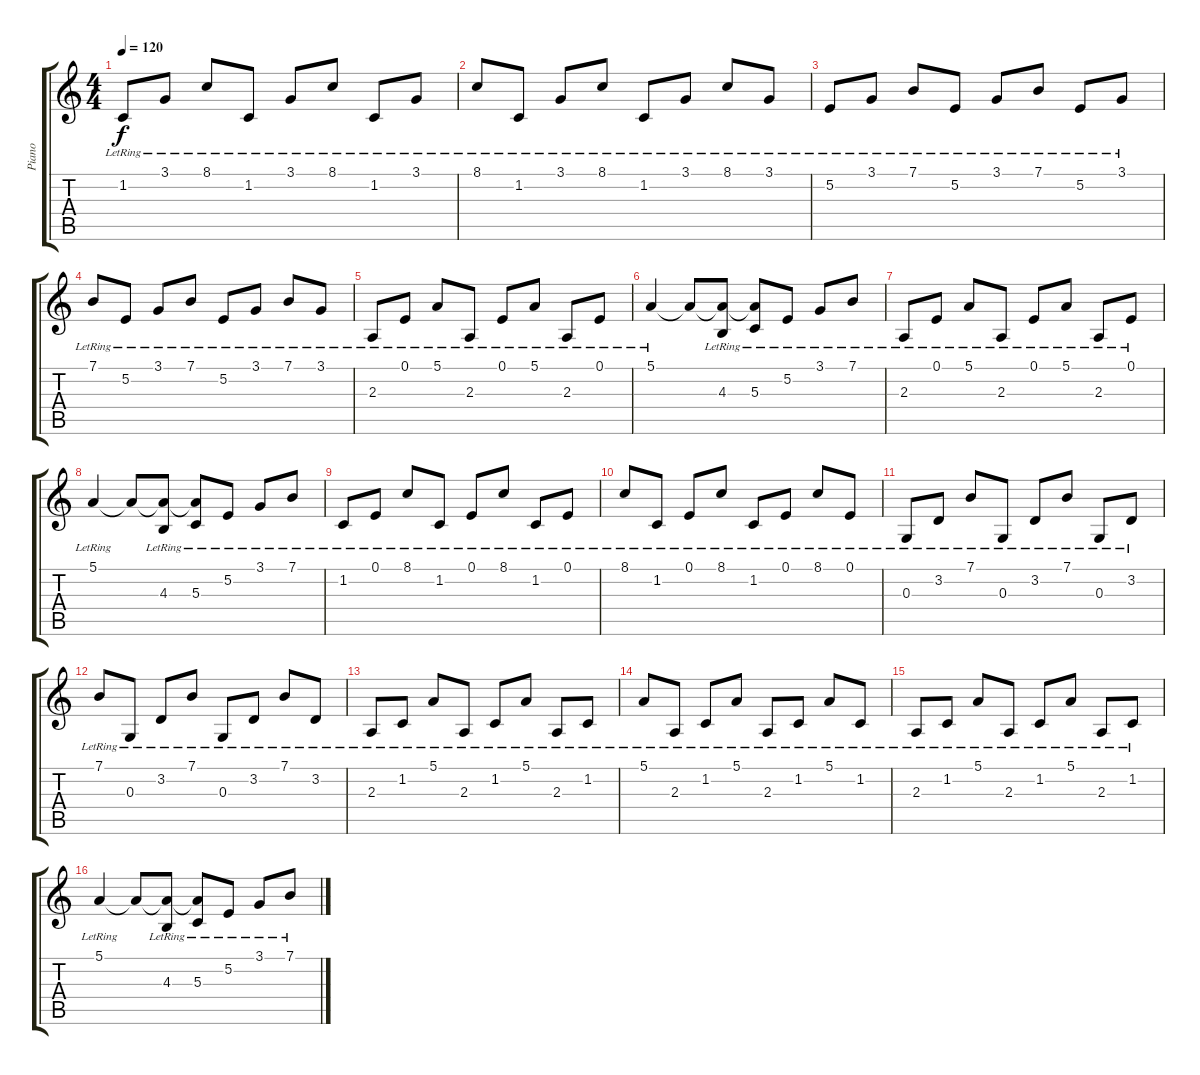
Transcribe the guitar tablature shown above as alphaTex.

\track ("Piano" "Piano") {instrument brightacousticpiano}
\staff {score tabs}
\tuning (E4 B3 G3 D3 A2 E2) {hide}
\ts (4 4)
\tempo 120
\clef g2
\ks c
1.2{lr}.8{dy f} 3.1{lr}.8 8.1{lr}.8 1.2{lr}.8 3.1{lr}.8 8.1{lr}.8 1.2{lr}.8 3.1{lr}.8 |
8.1{lr}.8 1.2{lr}.8 3.1{lr}.8 8.1{lr}.8 1.2{lr}.8 3.1{lr}.8 8.1{lr}.8 3.1{lr}.8 |
5.2{lr}.8 3.1{lr}.8 7.1{lr}.8 5.2{lr}.8 3.1{lr}.8 7.1{lr}.8 5.2{lr}.8 3.1{lr}.8 |
7.1{lr}.8 5.2{lr}.8 3.1{lr}.8 7.1{lr}.8 5.2{lr}.8 3.1{lr}.8 7.1{lr}.8 3.1{lr}.8 |
2.3{lr}.8 0.1{lr}.8 5.1{lr}.8 2.3{lr}.8 0.1{lr}.8 5.1{lr}.8 2.3{lr}.8 0.1{lr}.8 |
5.1{lr}.4 5.1{t}.8 (5.1{t} 4.3{lr}).8 (5.1{t} 5.3{lr}).8 5.2{lr}.8 3.1{lr}.8 7.1{lr}.8 |
2.3{lr}.8 0.1{lr}.8 5.1{lr}.8 2.3{lr}.8 0.1{lr}.8 5.1{lr}.8 2.3{lr}.8 0.1{lr}.8 |
5.1{lr}.4 5.1{t}.8 (5.1{t} 4.3{lr}).8 (5.1{t} 5.3{lr}).8 5.2{lr}.8 3.1{lr}.8 7.1{lr}.8 |
1.2{lr}.8 0.1{lr}.8 8.1{lr}.8 1.2{lr}.8 0.1{lr}.8 8.1{lr}.8 1.2{lr}.8 0.1{lr}.8 |
8.1{lr}.8 1.2{lr}.8 0.1{lr}.8 8.1{lr}.8 1.2{lr}.8 0.1{lr}.8 8.1{lr}.8 0.1{lr}.8 |
0.3{lr}.8 3.2{lr}.8 7.1{lr}.8 0.3{lr}.8 3.2{lr}.8 7.1{lr}.8 0.3{lr}.8 3.2{lr}.8 |
7.1{lr}.8 0.3{lr}.8 3.2{lr}.8 7.1{lr}.8 0.3{lr}.8 3.2{lr}.8 7.1{lr}.8 3.2{lr}.8 |
2.3{lr}.8 1.2{lr}.8 5.1{lr}.8 2.3{lr}.8 1.2{lr}.8 5.1{lr}.8 2.3{lr}.8 1.2{lr}.8 |
5.1{lr}.8 2.3{lr}.8 1.2{lr}.8 5.1{lr}.8 2.3{lr}.8 1.2{lr}.8 5.1{lr}.8 1.2{lr}.8 |
2.3{lr}.8 1.2{lr}.8 5.1{lr}.8 2.3{lr}.8 1.2{lr}.8 5.1{lr}.8 2.3{lr}.8 1.2{lr}.8 |
5.1{lr}.4 5.1{t}.8 (5.1{t} 4.3{lr}).8 (5.1{t} 5.3{lr}).8 5.2{lr}.8 3.1{lr}.8 7.1{lr}.8
